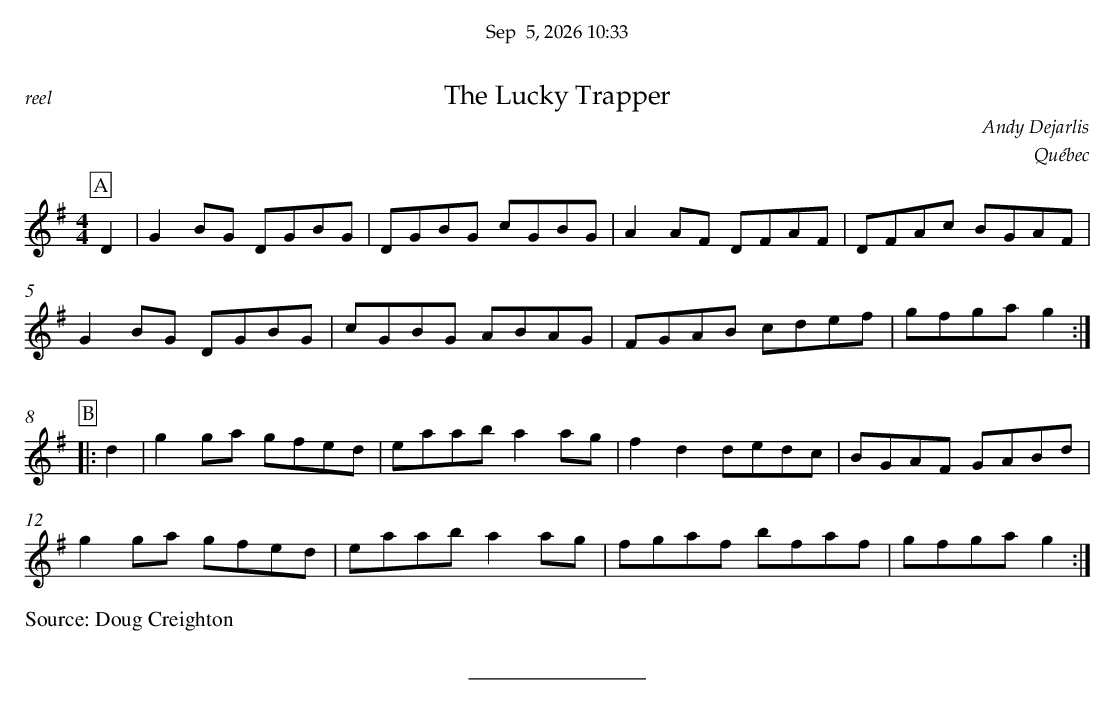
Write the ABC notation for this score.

X:1
T:The Lucky Trapper
C:Andy Dejarlis
O:Québec
M:4/4
L:1/8
K:Gmaj
P:A
D2 | G2BG DGBG | DGBG cGBG | A2AF DFAF | DFAc BGAF |
G2BG DGBG | cGBG ABAG | FGAB cdef | gfga g2 :|
%%vskip 0.5cm
P:B
|:d2 | g2ga gfed | eaab a2ag | f2d2 dedc | BGAF GABd |
g2ga gfed | eaab a2ag | fgaf bfaf | gfga g2 :|
